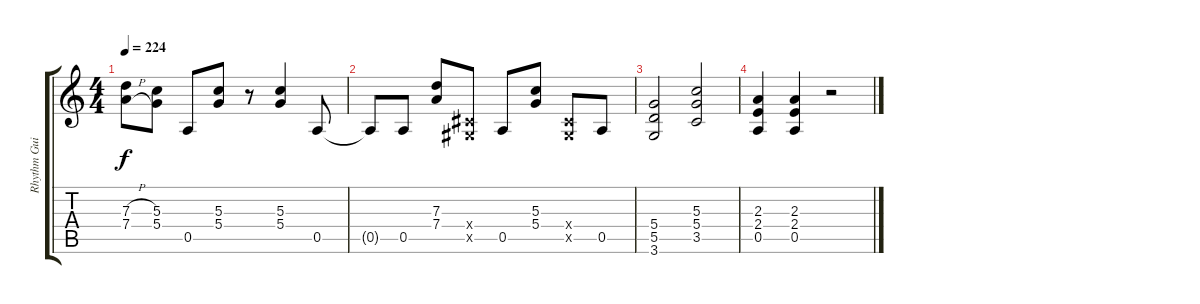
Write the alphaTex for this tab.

\track ("Rhythm Guitar" "Rhythm Gui") {instrument distortionguitar}
\staff {score tabs}
\tuning (E4 B3 G3 D3 A2 E2) {hide}
\ts (4 4)
\tempo 224
\clef g2
\ks c
(7.3{h} 7.4{h}).8{dy f} (5.3 5.4).8 0.5.8 (5.3 5.4).8 r.8 (5.3 5.4).4 0.5.8 |
0.5{t}.8 0.5.8 (7.3 7.4).8 (-1.4{x} -1.5{x}).8 0.5.8 (5.3 5.4).8 (-1.4{x} -1.5{x}).8 0.5.8 |
(5.4 5.5 3.6).2 (5.3 5.4 3.5).2 |
(2.3 2.4 0.5).4 (2.3 2.4 0.5).4 r.2
